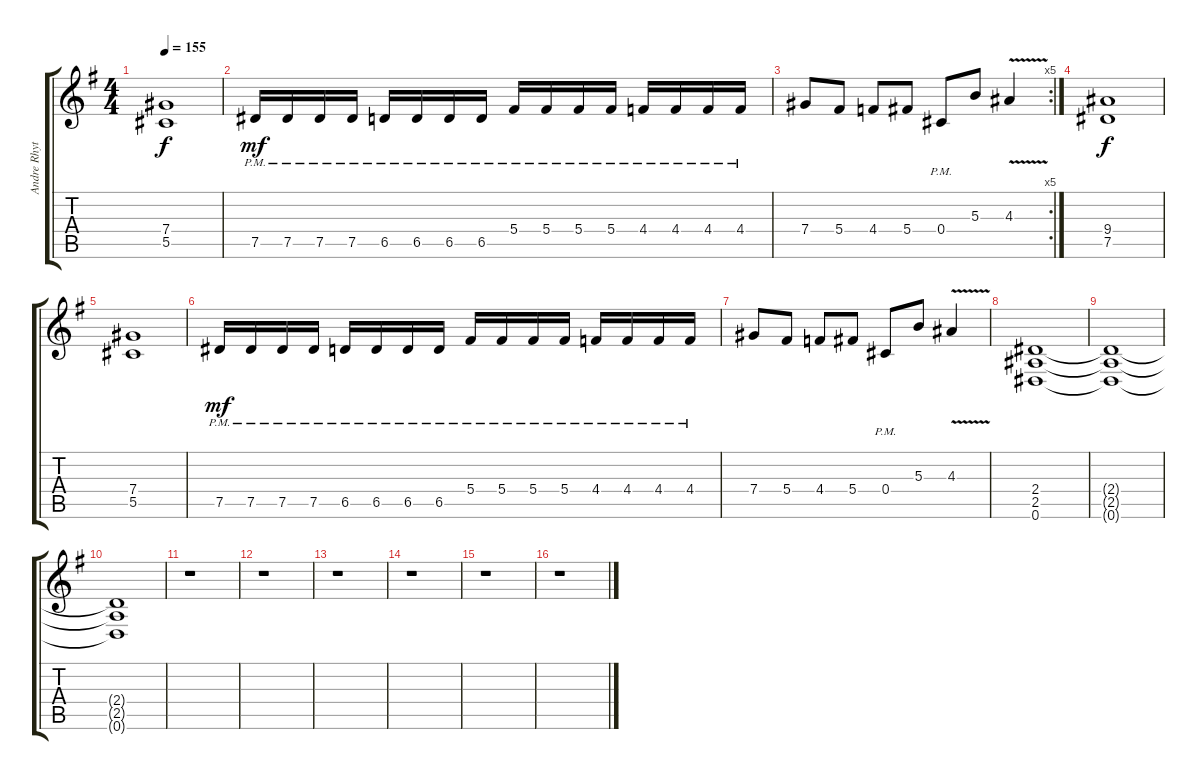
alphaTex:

\track ("Andre Rhythm" "Andre Rhyt") {instrument distortionguitar}
\staff {score tabs}
\tuning (Eb4 Bb3 Gb3 Db3 Ab2 Eb2) {hide}
\ts (4 4)
\tempo 155
\clef g2
\ks g
(7.4 5.5).1{dy f} |
7.5{pm}.16{dy mf} 7.5{pm}.16 7.5{pm}.16 7.5{pm}.16 6.5{pm}.16 6.5{pm}.16 6.5{pm}.16 6.5{pm}.16 5.4{pm}.16 5.4{pm}.16 5.4{pm}.16 5.4{pm}.16 4.4{pm}.16 4.4{pm}.16 4.4{pm}.16 4.4{pm}.16 |
\rc 5
7.4.8 5.4.8 4.4.8 5.4.8 0.4{pm}.8 5.3.8 4.3{v}.4 |
(9.4 7.5).1{dy f} |
(7.4 5.5).1 |
7.5{pm}.16{dy mf} 7.5{pm}.16 7.5{pm}.16 7.5{pm}.16 6.5{pm}.16 6.5{pm}.16 6.5{pm}.16 6.5{pm}.16 5.4{pm}.16 5.4{pm}.16 5.4{pm}.16 5.4{pm}.16 4.4{pm}.16 4.4{pm}.16 4.4{pm}.16 4.4{pm}.16 |
7.4.8 5.4.8 4.4.8 5.4.8 0.4{pm}.8 5.3.8 4.3{v}.4 |
(2.4 2.5 0.6).1 |
(2.4{t} 2.5{t} 0.6{t}).1 |
(2.4{t} 2.5{t} 0.6{t}).1 |
r.1 |
r.1 |
r.1 |
r.1 |
r.1 |
r.1
